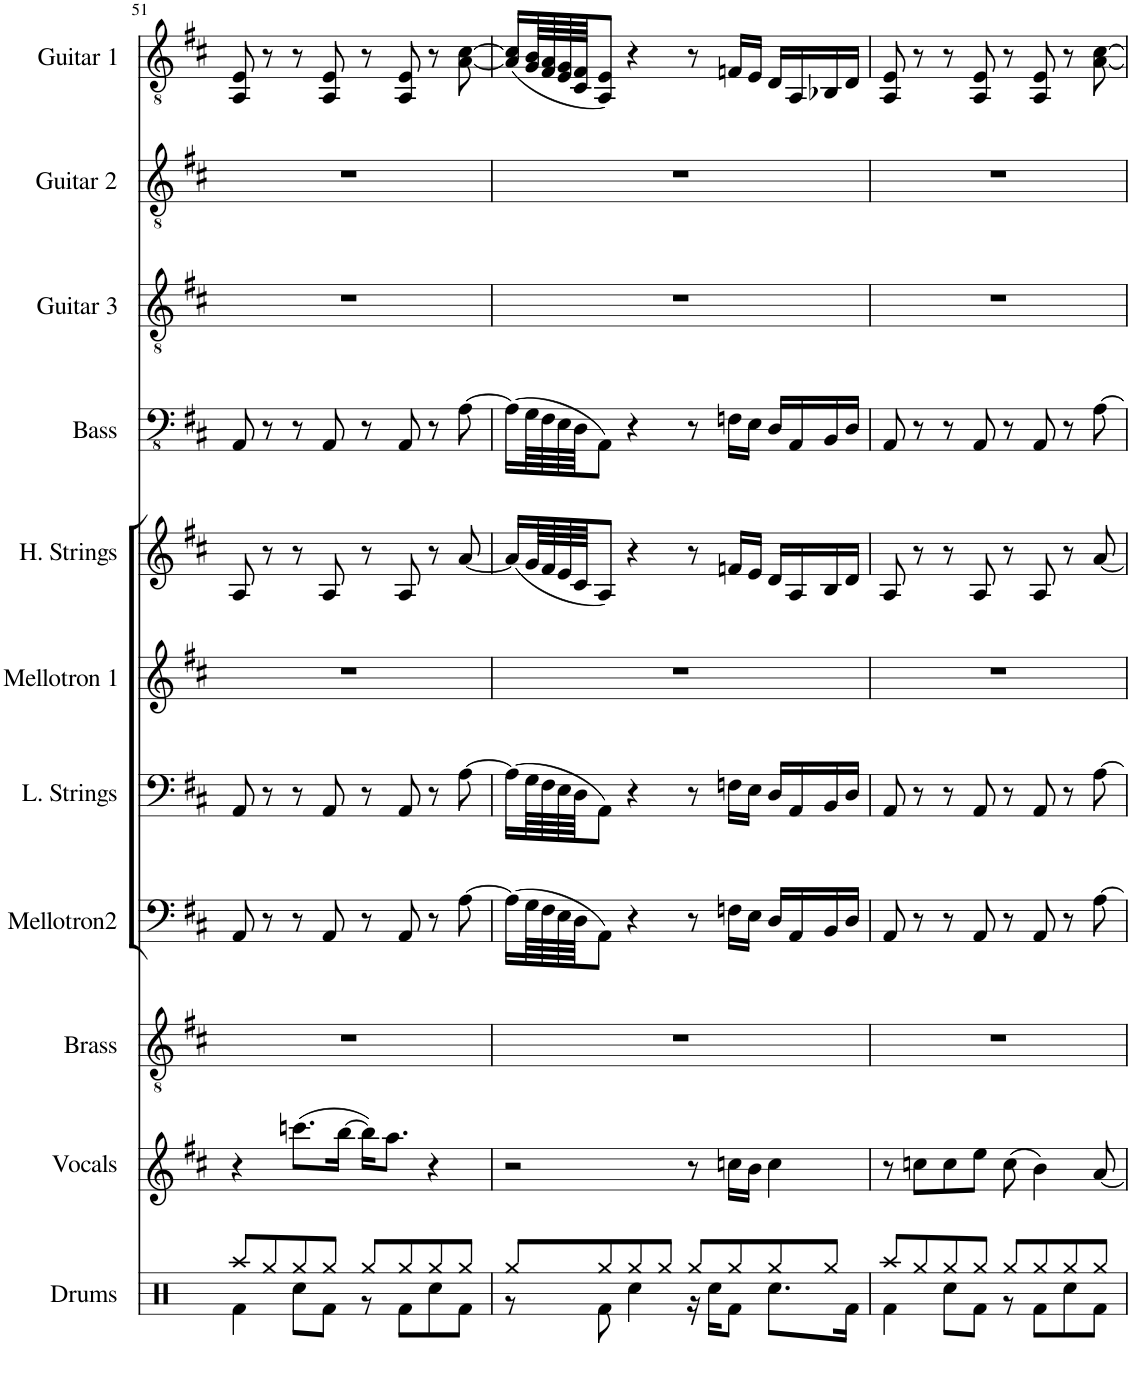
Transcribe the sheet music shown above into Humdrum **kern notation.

**kern	**kern	**kern	**kern	**kern	**kern	**kern	**kern	**kern	**kern	**kern
*part11	*part10	*part9	*part8	*part7	*part6	*part5	*part4	*part3	*part2	*part1
*staff11	*staff10	*staff9	*staff8	*staff7	*staff6	*staff5	*staff4	*staff3	*staff2	*staff1
*I"Drums	*I"Vocals (Clarinet)	*I"Brass	*I"Mellotron 2	*I"Strings low	*I"Mellotron 1	*I"Strings high	*I"Bass Guitar	*I"Electric Guitar 3	*I"Electric Guitar 2	*I"Electric Guitar 1
*I'Drums	*I'Vocals	*I'Brass	*I'Mellotron2	*	*I'Mellotron 1	*	*I'Bass	*I'Guitar 3	*I'Guitar 2	*I'Guitar 1
!!LO:PB:g=z
*clefX	*clefG2	*clefGv2	*clefF4	*clefF4	*clefG2	*clefG2	*clefFv4	*clefGv2	*clefGv2	*clefGv2
*	*Trd1c2	*	*	*	*	*	*	*	*	*
*k[]	*k[f#c#]	*k[f#c#]	*k[f#c#]	*k[f#c#]	*k[f#c#]	*k[f#c#]	*k[f#c#]	*k[f#c#]	*k[f#c#]	*k[f#c#]
*M4/4	*M4/4	*M4/4	*M4/4	*M4/4	*M4/4	*M4/4	*M4/4	*M4/4	*M4/4	*M4/4
=51	=51	=51	=51	=51	=51	=51	=51	=51	=51	=51
*^	*	*	*	*	*	*	*	*	*	*
8Raa/L	4Rf\	4r	1r	8AA/	8AA/	1r	8A/	8AAA/	1r	1r	8AA/ 8E/
8Rgg/	.	.	.	8r	8r	.	8r	8r	.	.	8r
8Rgg/	8Rcc\L	(8.cccn\L	.	8r	8r	.	8r	8r	.	.	8r
8Rgg/J	8Rf\J	.	.	8AA/	8AA/	.	8A/	8AAA/	.	.	8AA/ 8E/
.	.	[16bb\Jk	.	.	.	.	.	.	.	.	.
8Rgg/L	8r	16bb\KL])	.	8r	8r	.	8r	8r	.	.	8r
.	.	8.aa\J	.	.	.	.	.	.	.	.	.
8Rgg/	8Rf\L	.	.	8AA/	8AA/	.	8A/	8AAA/	.	.	8AA/ 8E/
8Rgg/	8Rcc\	4r	.	8r	8r	.	8r	8r	.	.	8r
8Rgg/J	8Rf\J	.	.	[8A\	[8A\	.	[8a/	[8AA\	.	.	[8A\ [8c#\
=52	=52	=52	=52	=52	=52	=52	=52	=52	=52	=52	=52
8Rgg/L	8r	2r	1r	(16A\LL]	(16A\LL]	1r	(16a/LL]	(16AA\LL]	1r	1r	(16A/] 16c#/]LL
.	.	.	.	64G\LL	64G\LL	.	64g/LL	64GG\LL	.	.	64G/ 64B/LL
.	.	.	.	64F#\	64F#\	.	64f#/	64FF#\	.	.	64F#/ 64A/
.	.	.	.	64E\	64E\	.	64e/	64EE\	.	.	64E/ 64G/
.	.	.	.	64D\JJJ	64D\JJJ	.	64c#/JJJ	64DD\JJJ	.	.	64C#/ 64F#/JJJ
8Rgg/	8Rf\	.	.	8AA\J)	8AA\J)	.	8A/J)	8AAA\J)	.	.	8AA/ 8E/J)
8Rgg/	4Rcc\	.	.	4r	4r	.	4r	4r	.	.	4r
8Rgg/J	.	.	.	.	.	.	.	.	.	.	.
8Rgg/L	16r	8r	.	8r	8r	.	8r	8r	.	.	8r
.	16Rcc\KL	.	.	.	.	.	.	.	.	.	.
8Rgg/	8Rf\J	16ccn\LL	.	16Fn\LL	16Fn\LL	.	16fn/LL	16FFn\LL	.	.	16Fn/LL
.	.	16b\JJ	.	16E\JJ	16E\JJ	.	16e/JJ	16EE\JJ	.	.	16E/JJ
8Rgg/	8.Rcc\L	4cc\	.	16D/LL	16D/LL	.	16d/LL	16DD/LL	.	.	16D/LL
.	.	.	.	16AA/	16AA/	.	16A/	16AAA/	.	.	16AA/
8Rgg/J	.	.	.	16BB/	16BB/	.	16B/	16BBB/	.	.	16BB-X/
.	16Rf\Jk	.	.	16D/JJ	16D/JJ	.	16d/JJ	16DD/JJ	.	.	16D/JJ
=53	=53	=53	=53	=53	=53	=53	=53	=53	=53	=53	=53
8Raa/L	4Rf\	8r	1r	8AA/	8AA/	1r	8A/	8AAA/	1r	1r	8AA/ 8E/
8Rgg/	.	8ccn\L	.	8r	8r	.	8r	8r	.	.	8r
8Rgg/	8Rcc\L	8cc\	.	8r	8r	.	8r	8r	.	.	8r
8Rgg/J	8Rf\J	8ee\J	.	8AA/	8AA/	.	8A/	8AAA/	.	.	8AA/ 8E/
8Rgg/L	8r	(8cc\	.	8r	8r	.	8r	8r	.	.	8r
8Rgg/	8Rf\L	4b\)	.	8AA/	8AA/	.	8A/	8AAA/	.	.	8AA/ 8E/
8Rgg/	8Rcc\	.	.	8r	8r	.	8r	8r	.	.	8r
8Rgg/J	8Rf\J	[8a/	.	[8A\	[8A\	.	[8a/	[8AA\	.	.	[8A\ [8c#\
*v	*v	*	*	*	*	*	*	*	*	*	*
=	=	=	=	=	=	=	=	=	=	=
*-	*-	*-	*-	*-	*-	*-	*-	*-	*-	*-
